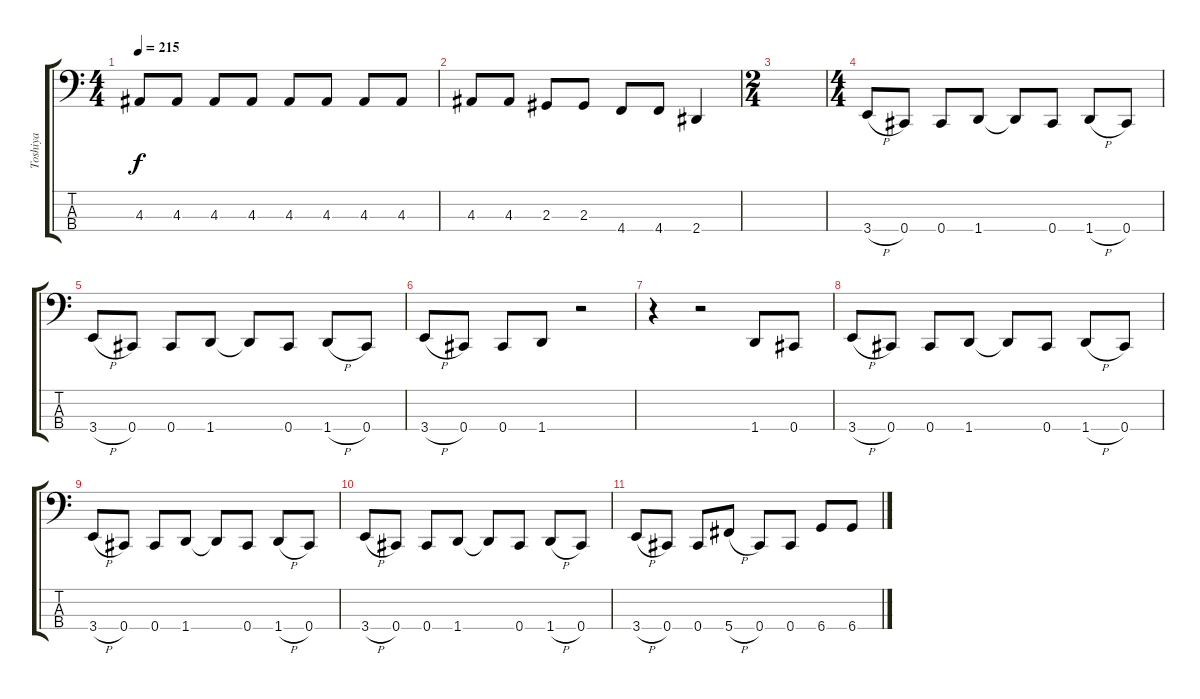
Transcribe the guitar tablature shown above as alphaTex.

\track ("Toshiya" "Toshiya") {instrument electricbasspick}
\staff {score tabs}
\tuning (E2 B1 Gb1 Db1) {hide}
\ts (4 4)
\tempo 215
\clef f4
\ks aminor
4.3.8{dy f} 4.3.8 4.3.8 4.3.8 4.3.8 4.3.8 4.3.8 4.3.8 |
4.3.8 4.3.8 2.3.8 2.3.8 4.4.8 4.4.8 2.4.4 |
\ts (2 4)
|
\ts (4 4)
3.4{h}.8 0.4.8 0.4.8 1.4.8 1.4{t}.8 0.4.8 1.4{h}.8 0.4.8 |
3.4{h}.8 0.4.8 0.4.8 1.4.8 1.4{t}.8 0.4.8 1.4{h}.8 0.4.8 |
3.4{h}.8 0.4.8 0.4.8 1.4.8 r.2 |
r.4 r.2 1.4.8 0.4.8 |
3.4{h}.8 0.4.8 0.4.8 1.4.8 1.4{t}.8 0.4.8 1.4{h}.8 0.4.8 |
3.4{h}.8 0.4.8 0.4.8 1.4.8 1.4{t}.8 0.4.8 1.4{h}.8 0.4.8 |
3.4{h}.8 0.4.8 0.4.8 1.4.8 1.4{t}.8 0.4.8 1.4{h}.8 0.4.8 |
3.4{h}.8 0.4.8 0.4.8 5.4{h}.8 0.4.8 0.4.8 6.4.8 6.4.8
